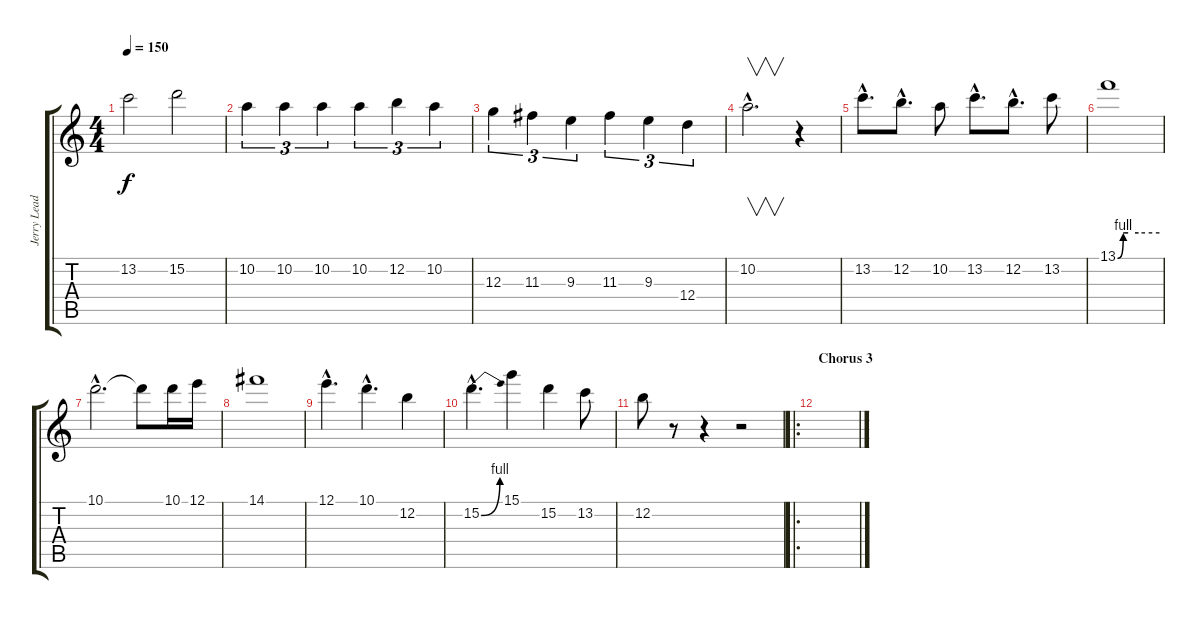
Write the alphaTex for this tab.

\track ("Jerry Lead" "Jerry Lead") {instrument distortionguitar}
\staff {score tabs}
\tuning (E4 B3 G3 D3 A2 E2) {hide}
\ts (4 4)
\tempo 150
\clef g2
\ks c
13.2.2{dy f} 15.2.2 |
10.2.4{tu (3 2)} 10.2.4{tu (3 2)} 10.2.4{tu (3 2)} 10.2.4{tu (3 2)} 12.2.4{tu (3 2)} 10.2.4{tu (3 2)} |
12.3.4{tu (3 2)} 11.3.4{tu (3 2)} 9.3.4{tu (3 2)} 11.3.4{tu (3 2)} 9.3.4{tu (3 2)} 12.4.4{tu (3 2)} |
10.2{hac}.2{v d} r.4 |
13.2{hac}.8{d} 12.2{hac}.8{d} 10.2.8 13.2{hac}.8{d} 12.2{hac}.8{d} 13.2.8 |
13.1{be (custom 0 0 8 4 15 4 30 4 60 4)}.1 |
10.1{hac}.2{d} 10.1{t}.8 10.1.16 12.1.16 |
14.1.1 |
12.1{hac}.4{d} 10.1{hac}.4{d} 12.2.4 |
15.2{be (bend 0 0 60 4) hac}.4{d} 15.1.4 15.2.4 13.2.8 |
12.2.8 r.8 r.4 r.2 |
\ro
\section ("" "Chorus 3")
